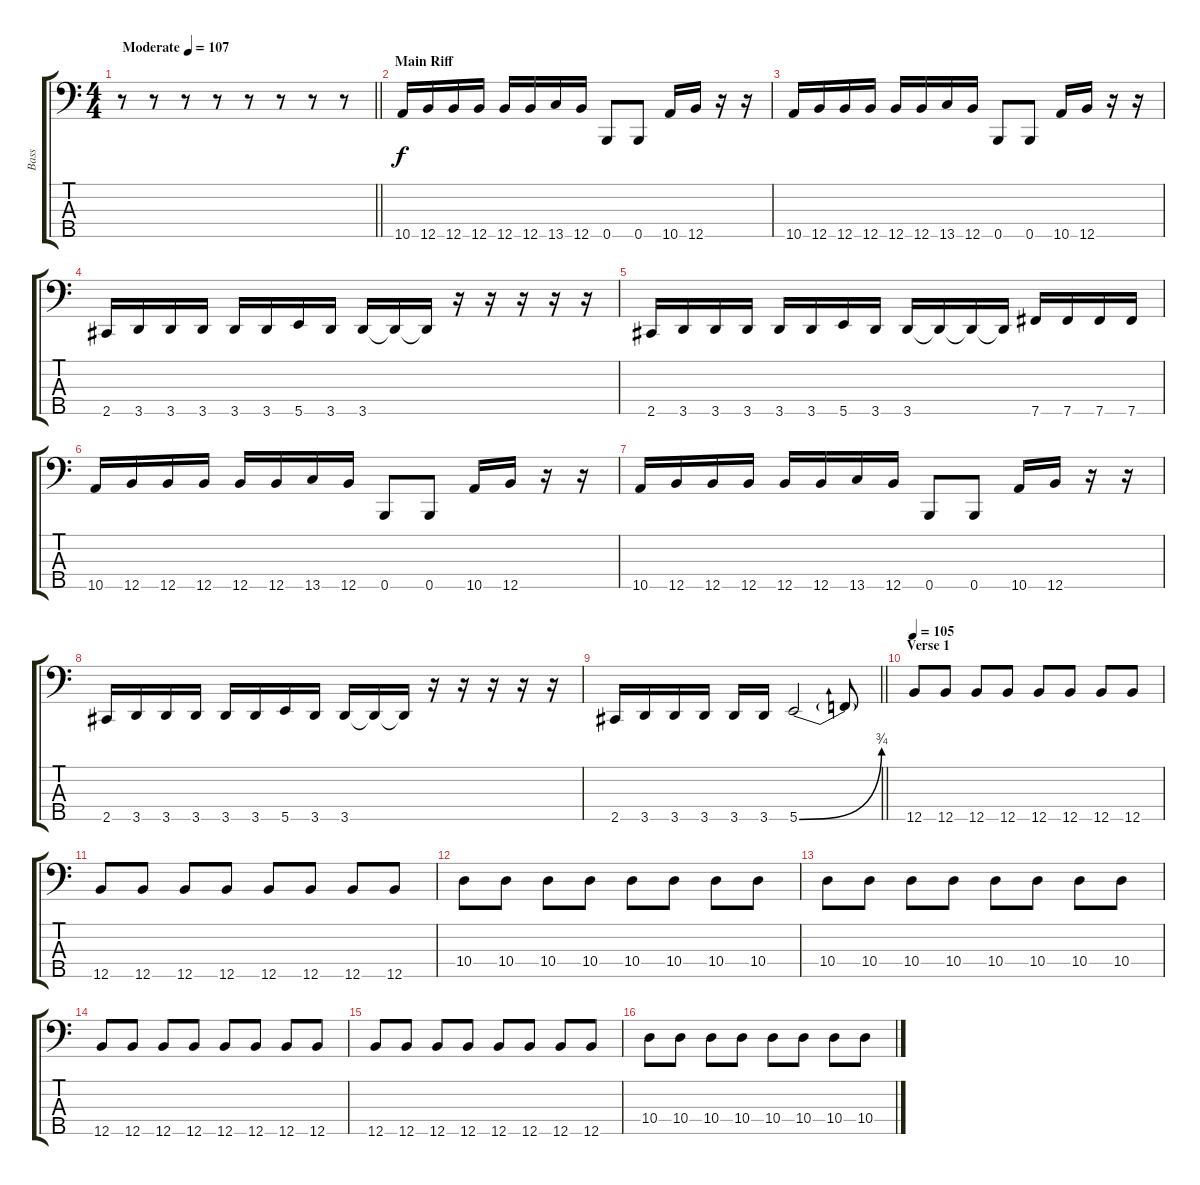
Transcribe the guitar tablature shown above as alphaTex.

\track ("Bass" "Bass") {instrument electricbassfinger}
\staff {score tabs}
\tuning (G2 D2 A1 E1 B0) {hide}
\ts (4 4)
\tempo (107 "Moderate")
\clef f4
\barLineRight lightlight
\ks c
r.8{dy f instrument electricbassfinger} r.8 r.8 r.8 r.8 r.8 r.8 r.8 |
\section ("" "Main Riff")
10.5.16 12.5.16 12.5.16 12.5.16 12.5.16 12.5.16 13.5.16 12.5.16 0.5.8 0.5.8 10.5.16 12.5.16 r.16 r.16 |
10.5.16 12.5.16 12.5.16 12.5.16 12.5.16 12.5.16 13.5.16 12.5.16 0.5.8 0.5.8 10.5.16 12.5.16 r.16 r.16 |
2.5.16 3.5.16 3.5.16 3.5.16 3.5.16 3.5.16 5.5.16 3.5.16 3.5.16 3.5{t}.16 3.5{t}.16 r.16 r.16 r.16 r.16 r.16 |
2.5.16 3.5.16 3.5.16 3.5.16 3.5.16 3.5.16 5.5.16 3.5.16 3.5.16 3.5{t}.16 3.5{t}.16 3.5{t}.16 7.5.16 7.5.16 7.5.16 7.5.16 |
10.5.16 12.5.16 12.5.16 12.5.16 12.5.16 12.5.16 13.5.16 12.5.16 0.5.8 0.5.8 10.5.16 12.5.16 r.16 r.16 |
10.5.16 12.5.16 12.5.16 12.5.16 12.5.16 12.5.16 13.5.16 12.5.16 0.5.8 0.5.8 10.5.16 12.5.16 r.16 r.16 |
2.5.16 3.5.16 3.5.16 3.5.16 3.5.16 3.5.16 5.5.16 3.5.16 3.5.16 3.5{t}.16 3.5{t}.16 r.16 r.16 r.16 r.16 r.16 |
\barLineRight lightlight
2.5.16 3.5.16 3.5.16 3.5.16 3.5.16 3.5.16 5.5{be (bend 0 0 60 3)}.2 5.5{t}.8 |
\section ("" "Verse 1")
\tempo 105
12.5.8 12.5.8 12.5.8 12.5.8 12.5.8 12.5.8 12.5.8 12.5.8 |
12.5.8 12.5.8 12.5.8 12.5.8 12.5.8 12.5.8 12.5.8 12.5.8 |
10.4.8 10.4.8 10.4.8 10.4.8 10.4.8 10.4.8 10.4.8 10.4.8 |
10.4.8 10.4.8 10.4.8 10.4.8 10.4.8 10.4.8 10.4.8 10.4.8 |
12.5.8 12.5.8 12.5.8 12.5.8 12.5.8 12.5.8 12.5.8 12.5.8 |
12.5.8 12.5.8 12.5.8 12.5.8 12.5.8 12.5.8 12.5.8 12.5.8 |
10.4.8 10.4.8 10.4.8 10.4.8 10.4.8 10.4.8 10.4.8 10.4.8
